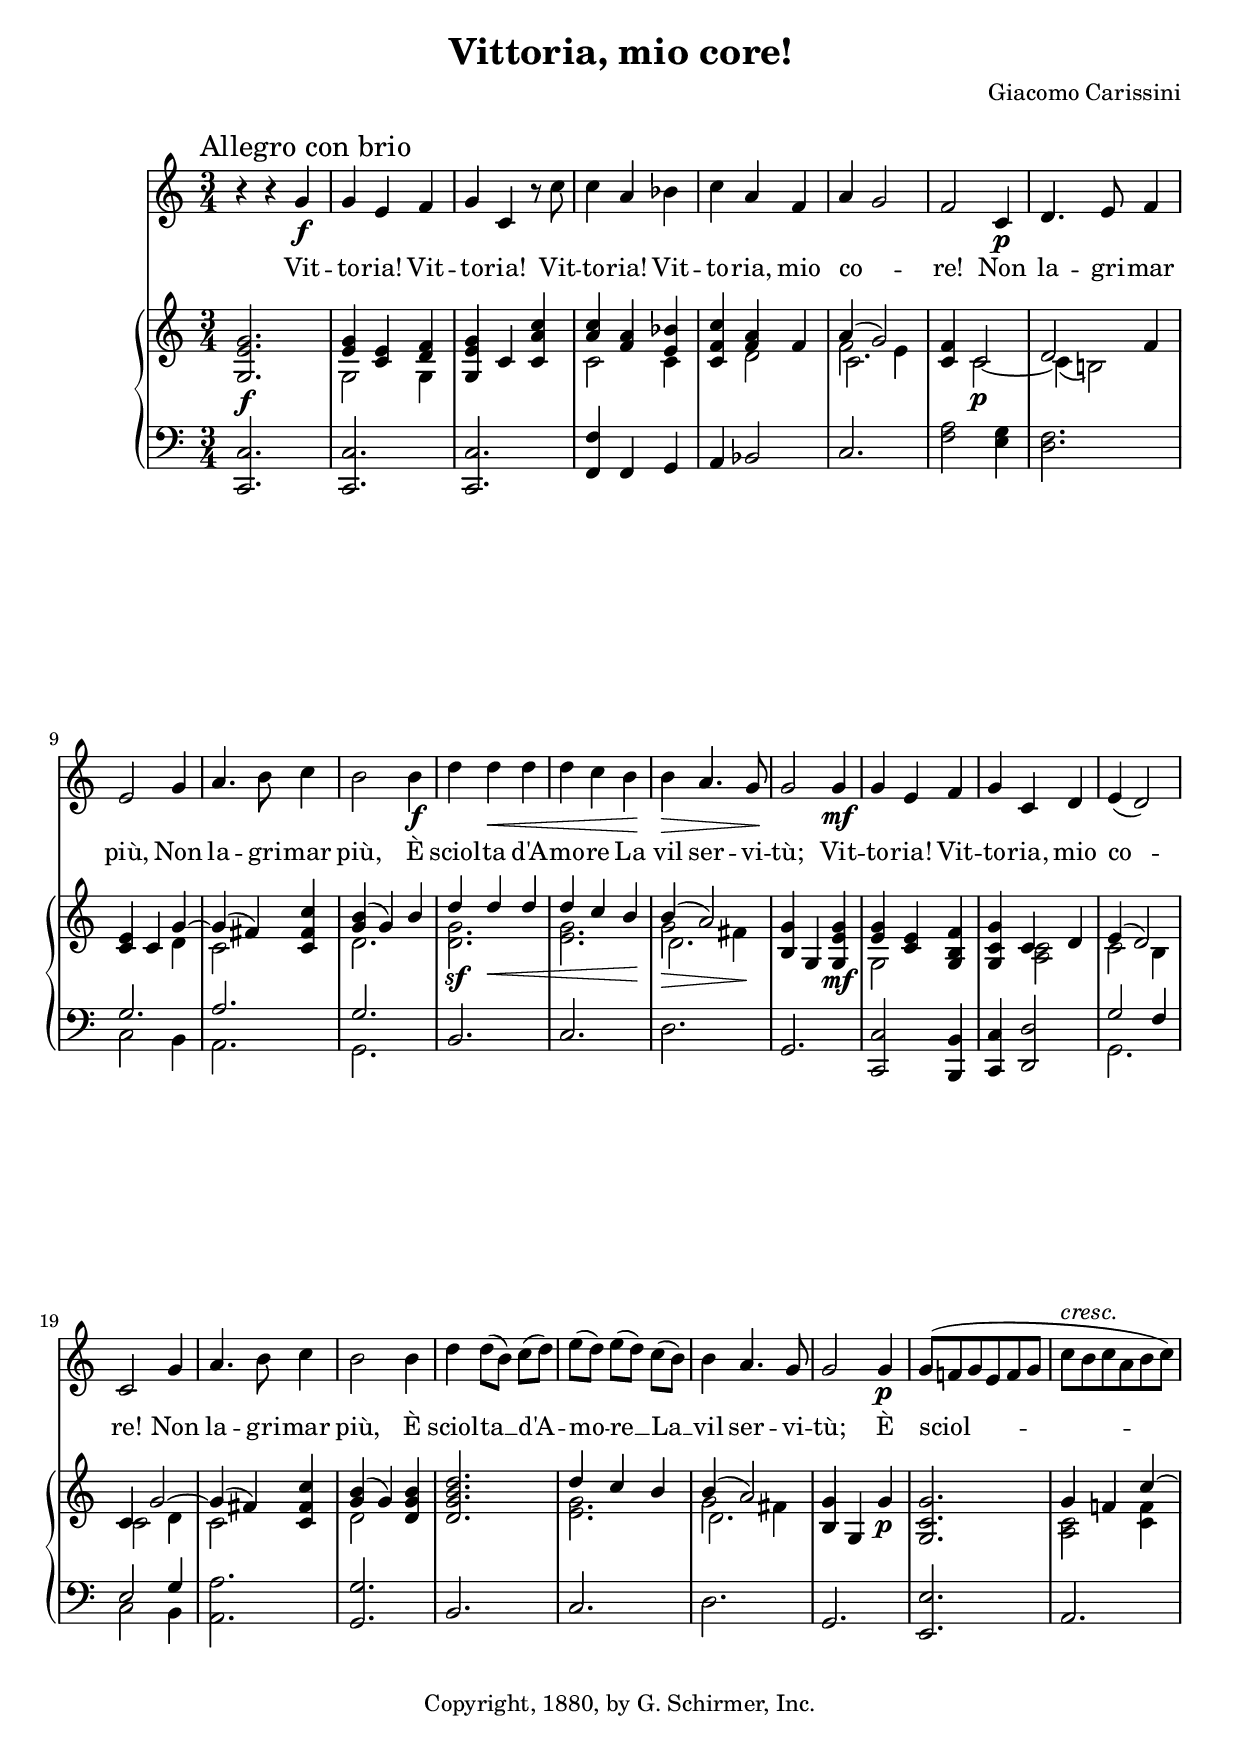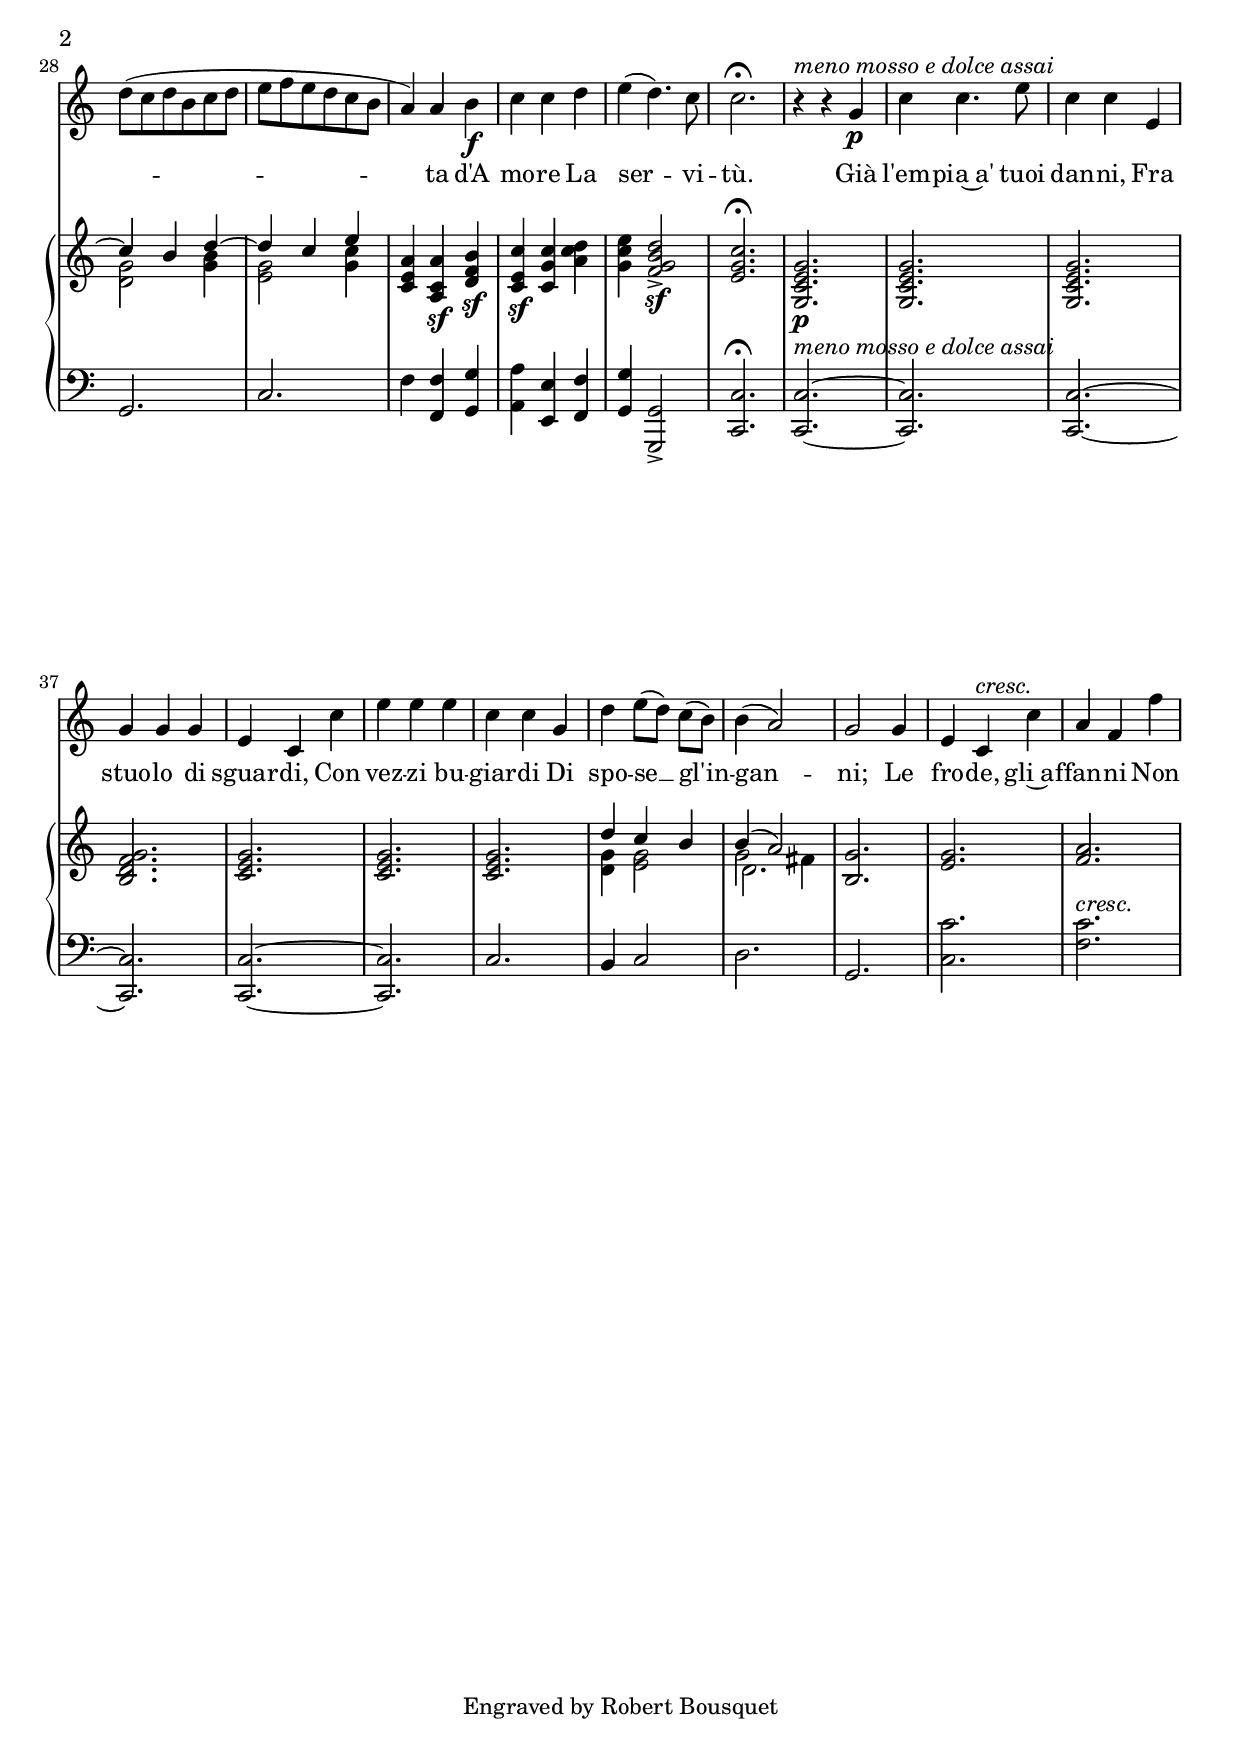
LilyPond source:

\version "2.16.1"
\header {
  title     = "Vittoria, mio core!"
  composer  = "Giacomo Carissini"
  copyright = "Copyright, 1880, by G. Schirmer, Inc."
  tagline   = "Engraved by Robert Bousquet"
}

melody = \relative c'' {
  \clef treble
  \key c \major
  \time 3/4

  \once \override Score.RehearsalMark #'break-align-symbols = #'(time-signature)
  \once \override Score.RehearsalMark #'self-alignment-X = #LEFT
  \mark "Allegro con brio"

  r4 r g\f
  g e f
  g c, r8 c'
  c4 a bes
  c a f
  a ~ g2
  f c4\p
  d4. e8 f4
  e2 g4
  a4. b8 c4
  b2 b4\f
  d d\< d
  d c b\!
  b\> a4. g8\!
  g2 g4\mf
  g e f
  g c, d
  e( d2)
  c g'4
  a4. b8 c4
  b2 b4
  d4 d8[( b)] c[( d)] % p2
  e[( d)] e[( d)] c[( b)]
  b4 a4. g8
  g2 g4\p
  \autoBeamOn
  g8( f! g e f g
  c ^ \markup \italic { cresc. } b c a b c)
  d( c d b c d
  e f e d c b
  a4) a b\f
  c c d
  e( d4.) c8
  c2.\fermata
  r4 ^ \markup \italic { meno mosso e dolce assai } r g\p % meno mosso
  c c4. e8
  c4 c e,
  g g g
  e c c'
  e e e
  c c g
  d' e8[( d)] c[( b)]
  b4( a2)
  g2 g4
  e c ^ \markup \italic { cresc. } c'
  a f f'
}

text = \lyricmode {
  Vit --
  to -- ria! Vit --
  to -- ria! Vit --
  to -- ria! Vit --
  to -- ria, mio
  co --
  re! Non
  la -- gri -- mar
  più, Non
  la -- gri -- mar
  più, È
  sciol -- ta d'A --
  mo -- re La
  vil ser -- vi --
  tù; Vit --
  to -- ria! Vit --
  to -- ria, mio
  co --
  re! Non
  la -- gri -- mar
  più, È
  sciol -- ta __ d'A -- % p2
  mo -- re __ La __
  vil ser -- vi --
  tù; È
  sciol --
  _
  ta d'A
  mo -- re La
  ser -- vi --
  tù.
  Già % meno mosso
  l'em -- pia~a' tuoi
  dan -- ni, Fra
  stuo -- lo di
  sguar -- di, Con
  vez -- zi bu --
  giar -- di Di
  spo -- se __ gl'in --
  gan --
  ni; Le
  fro -- de, gli~af --
  fan -- ni Non
}

upper = \relative c'' {
  \clef treble
  \key c \major
  \time 3/4

  <g, e' g>2.\f
  << { <e' g>4 <c e>4 <d f> } \\ {g,2 g4} >>
  <e' g g,>4  c <c' a c,> % TODO: Add slur
  << { <c a>4 <f, a>4 <bes e,> } \\ {c,2 c4} >>
  <c f c'> << {<f a> f4} \\ {d2} >>
  << {a'4( g2)} \\ {f2 e4} \\ {\stemDown \once \override NoteColumn #'force-hshift = #0.5 c2.} >>
  <c f>4 << {c2} \\ {c2~\p} >>
  << {d2 f4} \\ {c4( b!2)} >>
  <c e>4 c << {g'~} \\ {d} >>
  << {g( fis4)} \\ {c2} >> <c fis c'>4
  << {<g' b>4( g) b} \\ {d,2.} >>
  << {d'4\sf d\< d} \\ {<g, d>2.} >>
  << {d'4 c b\!} \\ {<g e>2.} >>
  << {b4( a2)} \\ {g2\> fis4\!} \\ {\stemDown \once \override NoteColumn #'force-hshift = #0.5 d2.} >>
  <g b,>4 g, <g' e g,>\mf % TODO: Add slur
  << {<g e>4 <e c>} \\ {g,2} >> <f' b, g>4
  <g c, g> << {c, d} \\ {<c a>2} >>
  << {e4( d2)} \\ {c2 b4} >>
  << {c4 g'2~} \\ {c,2 d4} >>
  << {g4( fis)} \\ {c2} >> <c fis c'>4
  << {<b' g>4( g)} \\ {d2} >> <b' g d>4
  <d b g d>2. % p2
  << {d4 c b} \\ {<g e>2.} >>
  << {b4( a2)} \\ {g2 fis4} \\ {\stemDown \once \override NoteColumn #'force-hshift = #0.5 d2.} >>
  <g b,>4 g, g'\p % TODO: Add slur
  <g c, g>2.
  << {g4 f! c'~} \\ {<c, a>2 <f c>4} >>
  << {c' b d~} \\ {<g, d>2 <b g>4} >>
  << {d4 c e} \\ {<g, e>2 <c g>4} >>
  <c, e a>4 <a c a'>\sf <d f b>\sf
  <c e c'>\sf <c' g c,> <d c a>
  <e c g> <d b g f>2\sf->
  <c g e>2.\fermata
  <g e c g>2.\p % meno mosso
  <g e c g>
  <g e c g>
  <g f d b>
  <g e c>
  <g e c>
  <g e c>
  << {d'4 c b} \\ {<g d>4 <g e>2} >>
  << {b4( a2)} \\ {g2 fis4} \\ {\stemDown \once \override NoteColumn #'force-hshift = #0.5 d2.} >>
  <g b,>2.
  <g e>2.
  <a f>2.
}

lower = \relative c {
  \clef bass
  \key c \major
  \time 3/4

  <c c,>2.
  <c c,>2.
  <c c,>2.
  <f, f'>4 f g
  a bes2
  c2.
  <f a>2 <e g>4
  <d f>2.
  << {g2.} \\ {c,2 b4} >>
  << {a'2.} \\ {a,} >>
  << {g'} \\ {g,} >>
  b
  c
  d
  g,
  <c c,>2 <b b,>4
  <c c,>4 <d d,>2
  << {g2 f4} \\ {g,2.} >>
  << {e'2 g4} \\ {c,2 b4} >>
  <a a'>2.
  <g g'>2.
  b2. % p2
  c
  d
  g,
  <e e'>2.
  a
  g
  c
  f4 <f f,> <g g,>
  <a a,> <e e,> <f f,>
  <g g,> <g, g,>2->
  <c c,>2.\fermata
  <c c,>2.~ ^ \markup \italic { meno mosso e dolce assai } % meno mosso
  <c c,>2.
  <c c,>2.~
  <c c,>2.
  <c c,>2.~
  <c c,>2.
  c
  b4 c2
  d2.
  g,
  <c c'>2.
  <f c'>2. ^ \markup \italic { cresc. }
 }

\score {
  <<
    \new Voice = "mel" { \autoBeamOff \melody }
    \new Lyrics \lyricsto mel \text
    \new PianoStaff <<
      \new Staff = "upper" \upper
      \new Staff = "lower" \lower
    >>
  >>
  \layout {
    \context { \Staff \RemoveEmptyStaves }
  }
  \midi { }
}
